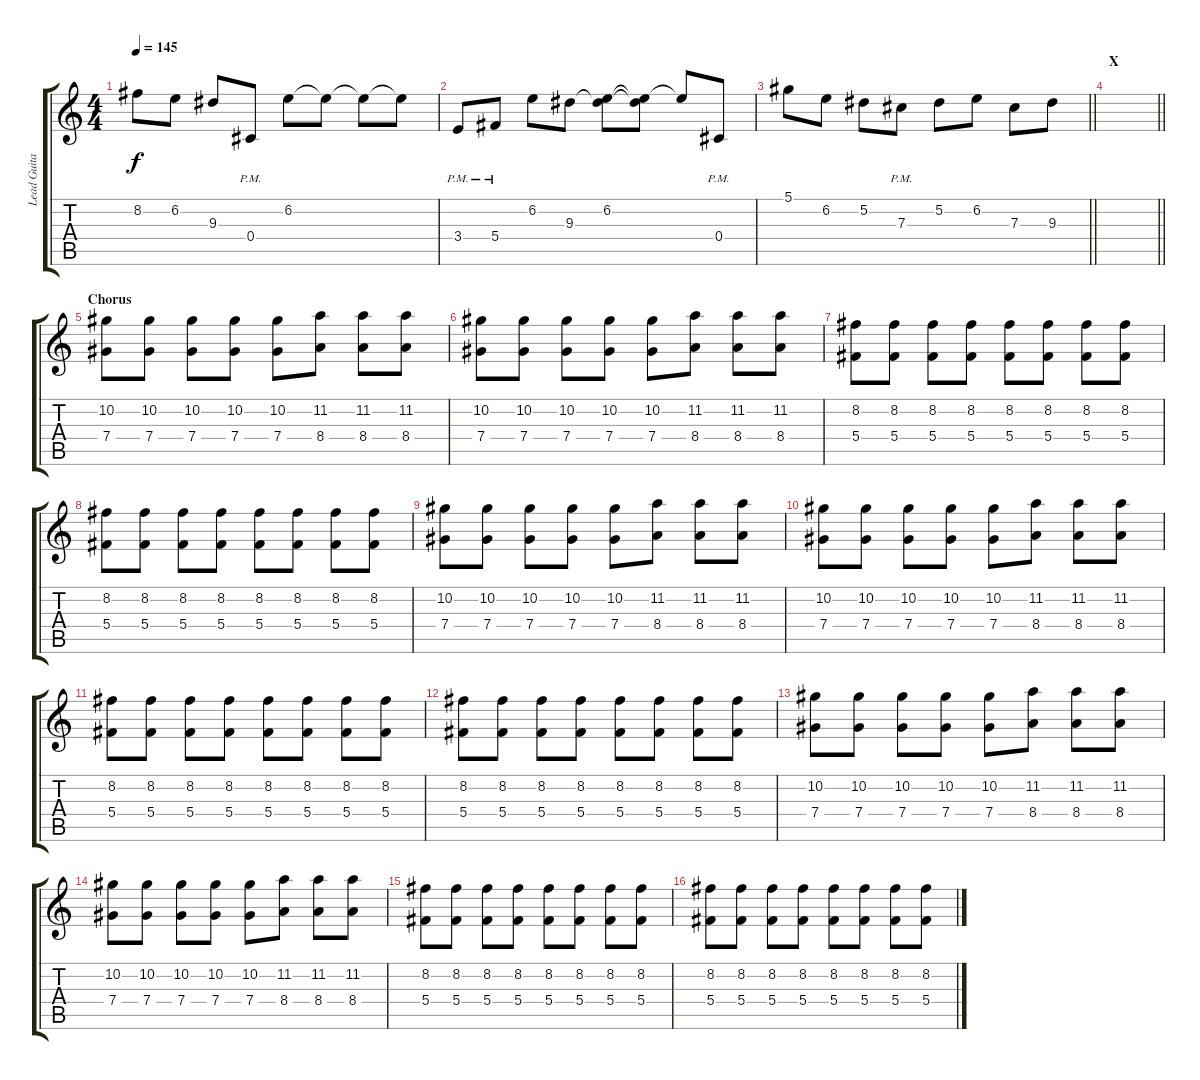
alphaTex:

\track ("Lead Guitar" "Lead Guita") {instrument distortionguitar}
\staff {score tabs}
\tuning (Eb4 Bb3 Gb3 Db3 Ab2 Db2) {hide}
\ts (4 4)
\tempo 145
\clef g2
\ks c
8.2.8{dy f} 6.2.8 9.3.8 0.4{pm}.8 6.2.8 6.2{t}.8 6.2{t}.8 6.2{t}.8 |
3.4{pm}.8 5.4{pm}.8 6.2.8 9.3.8 (6.2 9.3{t}).8 (6.2{t} 9.3{t}).8 6.2{t}.8 0.4{pm}.8 |
\barLineRight lightlight
5.1.8 6.2.8 5.2.8 7.3{pm}.8 5.2.8 6.2.8 7.3.8 9.3.8 |
\section ("" "X")
\barLineRight lightlight
|
\section ("" "Chorus")
(10.2 7.4).8{volume 8} (10.2 7.4).8 (10.2 7.4).8 (10.2 7.4).8 (10.2 7.4).8 (11.2 8.4).8 (11.2 8.4).8 (11.2 8.4).8 |
(10.2 7.4).8 (10.2 7.4).8 (10.2 7.4).8 (10.2 7.4).8 (10.2 7.4).8 (11.2 8.4).8 (11.2 8.4).8 (11.2 8.4).8 |
(8.2 5.4).8 (8.2 5.4).8 (8.2 5.4).8 (8.2 5.4).8 (8.2 5.4).8 (8.2 5.4).8 (8.2 5.4).8 (8.2 5.4).8 |
(8.2 5.4).8 (8.2 5.4).8 (8.2 5.4).8 (8.2 5.4).8 (8.2 5.4).8 (8.2 5.4).8 (8.2 5.4).8 (8.2 5.4).8 |
(10.2 7.4).8{volume 8} (10.2 7.4).8 (10.2 7.4).8 (10.2 7.4).8 (10.2 7.4).8 (11.2 8.4).8 (11.2 8.4).8 (11.2 8.4).8 |
(10.2 7.4).8 (10.2 7.4).8 (10.2 7.4).8 (10.2 7.4).8 (10.2 7.4).8 (11.2 8.4).8 (11.2 8.4).8 (11.2 8.4).8 |
(8.2 5.4).8 (8.2 5.4).8 (8.2 5.4).8 (8.2 5.4).8 (8.2 5.4).8 (8.2 5.4).8 (8.2 5.4).8 (8.2 5.4).8 |
(8.2 5.4).8 (8.2 5.4).8 (8.2 5.4).8 (8.2 5.4).8 (8.2 5.4).8 (8.2 5.4).8 (8.2 5.4).8 (8.2 5.4).8 |
(10.2 7.4).8 (10.2 7.4).8 (10.2 7.4).8 (10.2 7.4).8 (10.2 7.4).8 (11.2 8.4).8 (11.2 8.4).8 (11.2 8.4).8 |
(10.2 7.4).8 (10.2 7.4).8 (10.2 7.4).8 (10.2 7.4).8 (10.2 7.4).8 (11.2 8.4).8 (11.2 8.4).8 (11.2 8.4).8 |
(8.2 5.4).8 (8.2 5.4).8 (8.2 5.4).8 (8.2 5.4).8 (8.2 5.4).8 (8.2 5.4).8 (8.2 5.4).8 (8.2 5.4).8 |
(8.2 5.4).8 (8.2 5.4).8 (8.2 5.4).8 (8.2 5.4).8 (8.2 5.4).8 (8.2 5.4).8 (8.2 5.4).8 (8.2 5.4).8
